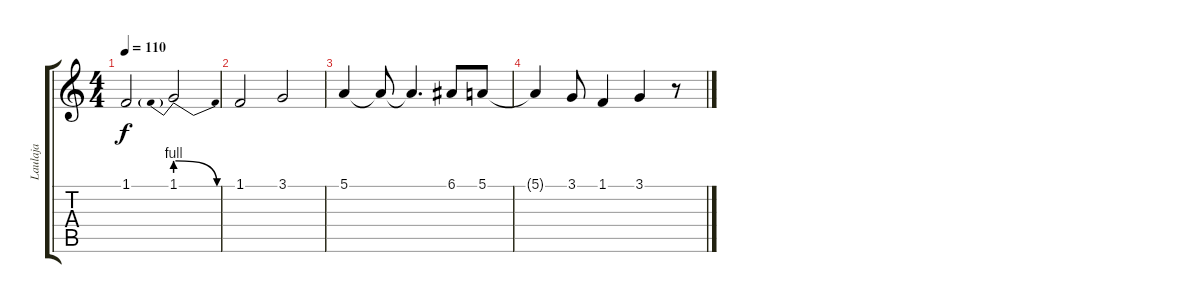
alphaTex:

\track ("Laulaja" "Laulaja") {instrument lead6voice}
\staff {score tabs}
\tuning (E4 B3 G3 D3 A2 E2) {hide}
\ts (4 4)
\tempo 110
\clef g2
\ks c
1.1.2{dy f} 1.1{be (prebendrelease 0 4 60 0)}.2 |
1.1.2 3.1.2 |
5.1.4 5.1{t}.8 5.1{t}.4{d} 6.1.8 5.1.8 |
5.1{t}.4 3.1.8 1.1.4 3.1.4 r.8
